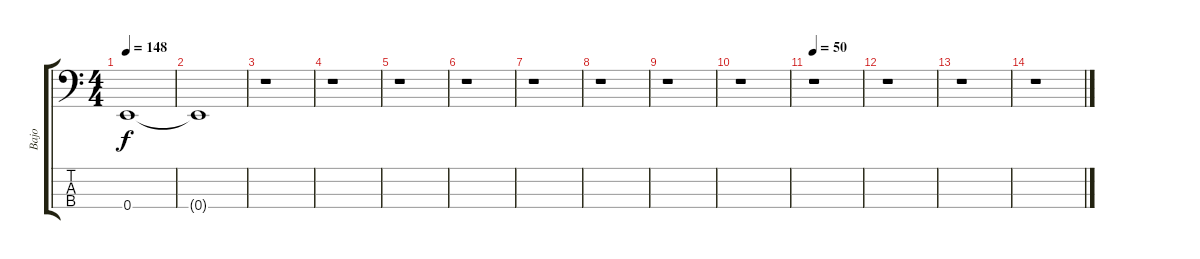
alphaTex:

\track ("Bajo" "Bajo") {instrument electricbasspick}
\staff {score tabs}
\tuning (G2 D2 A1 E1) {hide}
\ts (4 4)
\tempo 148
\clef f4
\ks c
0.4{t}.1{dy f} |
0.4{t}.1 |
r.1 |
r.1 |
r.1 |
r.1 |
r.1 |
r.1 |
r.1 |
r.1 |
\tempo 50
r.1 |
r.1 |
r.1 |
r.1
